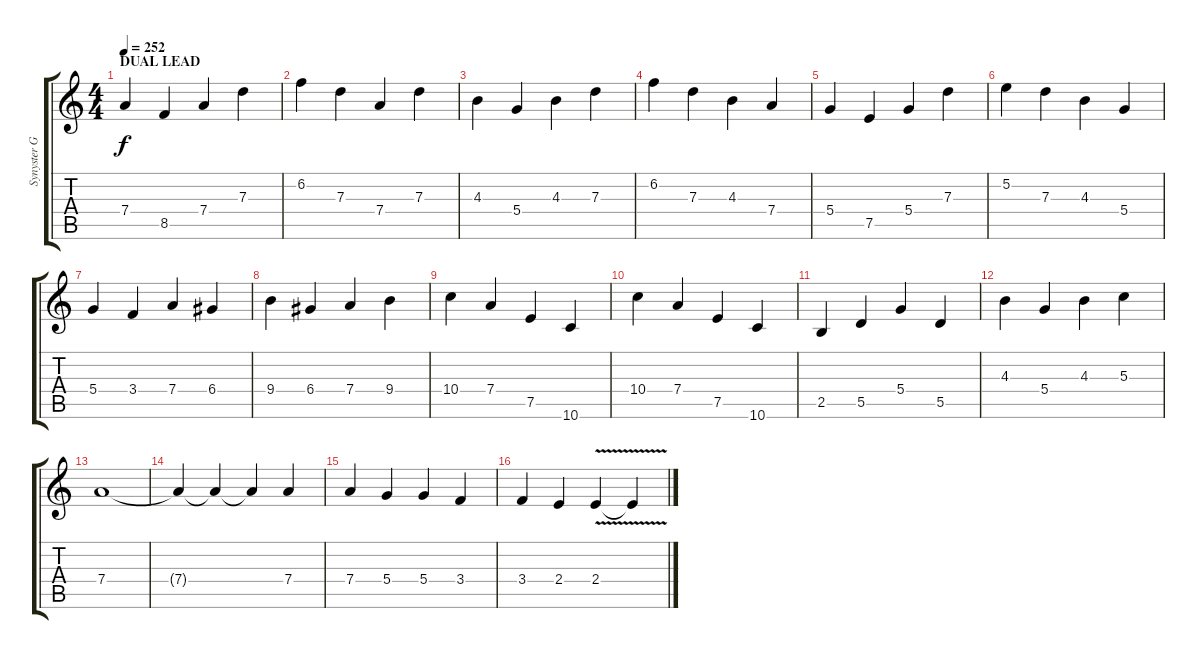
\track ("Synyster Gates" "Synyster G") {instrument distortionguitar}
\staff {score tabs}
\tuning (E4 B3 G3 D3 A2 D2) {hide}
\ts (4 4)
\section ("" "DUAL LEAD")
\tempo 252
\clef g2
\ks c
7.4.4{dy f instrument distortionguitar} 8.5.4 7.4.4 7.3.4 |
6.2.4 7.3.4 7.4.4 7.3.4 |
4.3.4 5.4.4 4.3.4 7.3.4 |
6.2.4 7.3.4 4.3.4 7.4.4 |
5.4.4 7.5.4 5.4.4 7.3.4 |
5.2.4 7.3.4 4.3.4 5.4.4 |
5.4.4 3.4.4 7.4.4 6.4.4 |
9.4.4 6.4.4 7.4.4 9.4.4 |
10.4.4 7.4.4 7.5.4 10.6.4 |
10.4.4 7.4.4 7.5.4 10.6.4 |
2.5.4 5.5.4 5.4.4 5.5.4 |
4.3.4 5.4.4 4.3.4 5.3.4 |
7.4.1 |
7.4{t}.4 7.4{t}.4 7.4{t}.4 7.4.4 |
7.4.4 5.4.4 5.4.4 3.4.4 |
3.4.4 2.4.4 2.4{v}.4 2.4{t}.4
